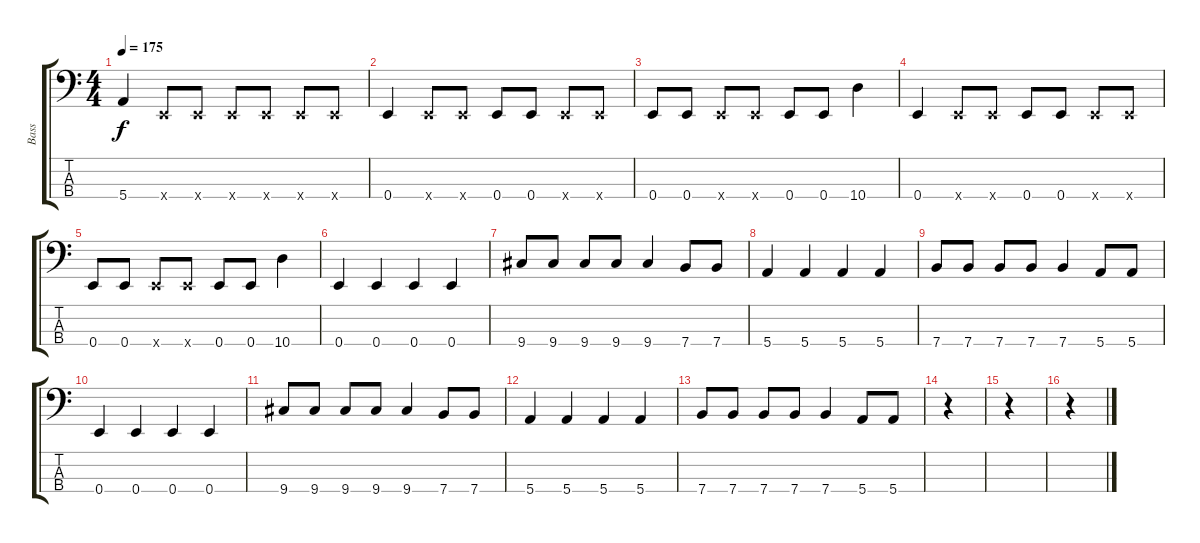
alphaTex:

\track ("Bass" "Bass") {instrument electricbasspick}
\staff {score tabs}
\tuning (G2 D2 A1 E1) {hide}
\ts (4 4)
\tempo 175
\clef f4
\ks c
5.4.4{dy f} 0.4{x}.8 0.4{x}.8 0.4{x}.8 0.4{x}.8 0.4{x}.8 0.4{x}.8 |
0.4.4 0.4{x}.8 0.4{x}.8 0.4.8 0.4.8 0.4{x}.8 0.4{x}.8 |
0.4.8 0.4.8 0.4{x}.8 0.4{x}.8 0.4.8 0.4.8 10.4.4 |
0.4.4 0.4{x}.8 0.4{x}.8 0.4.8 0.4.8 0.4{x}.8 0.4{x}.8 |
0.4.8 0.4.8 0.4{x}.8 0.4{x}.8 0.4.8 0.4.8 10.4.4 |
0.4.4 0.4.4 0.4.4 0.4.4 |
9.4.8 9.4.8 9.4.8 9.4.8 9.4.4 7.4.8 7.4.8 |
5.4.4 5.4.4 5.4.4 5.4.4 |
7.4.8 7.4.8 7.4.8 7.4.8 7.4.4 5.4.8 5.4.8 |
0.4.4 0.4.4 0.4.4 0.4.4 |
9.4.8 9.4.8 9.4.8 9.4.8 9.4.4 7.4.8 7.4.8 |
5.4.4 5.4.4 5.4.4 5.4.4 |
7.4.8 7.4.8 7.4.8 7.4.8 7.4.4 5.4.8 5.4.8 |
r.4 |
r.4 |
r.4
